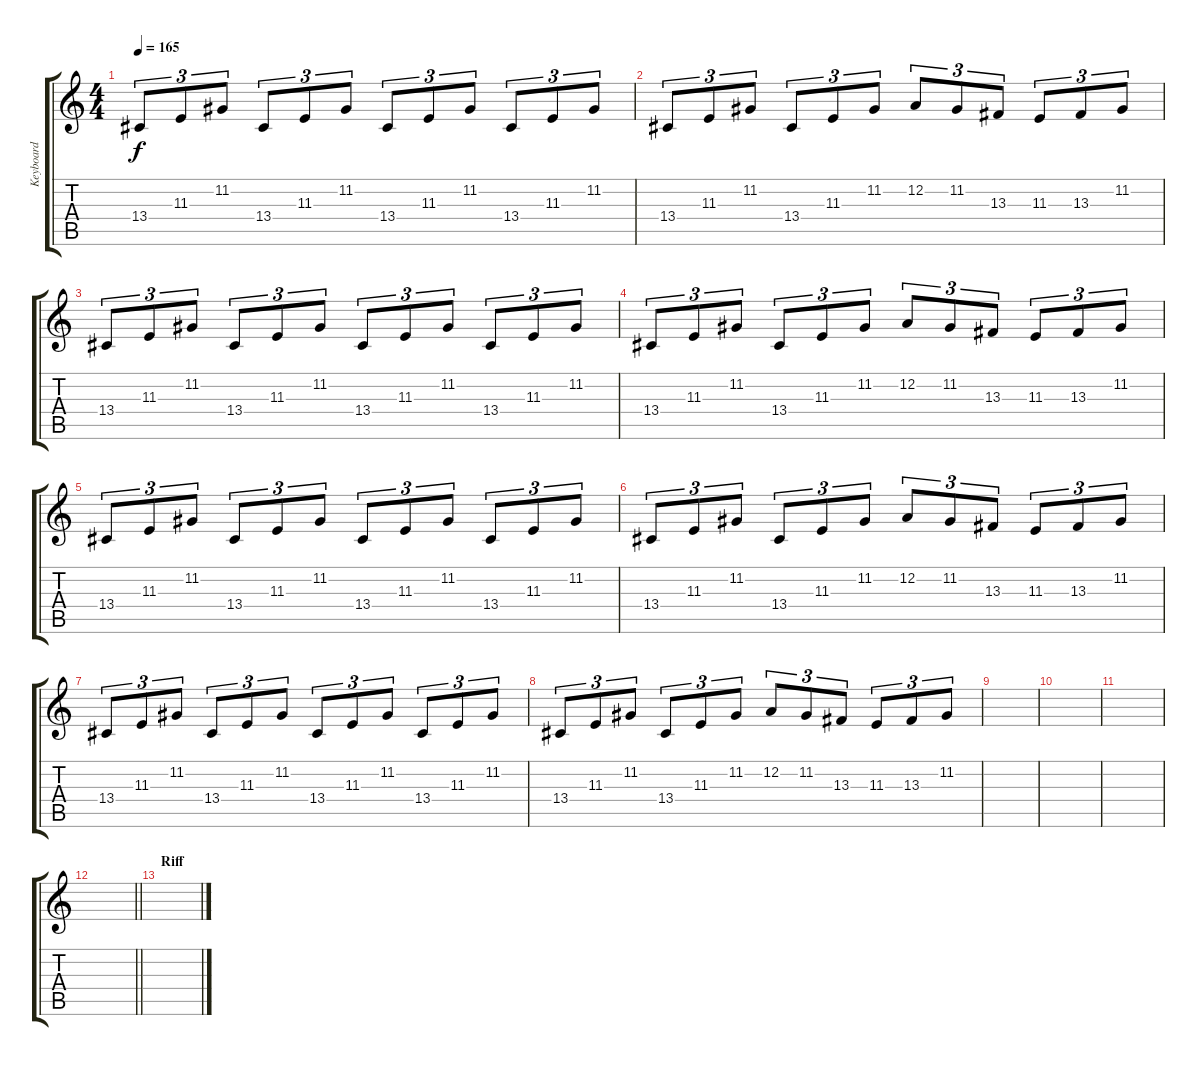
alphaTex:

\track ("Keyboard" "Keyboard") {instrument churchorgan}
\staff {score tabs}
\tuning (D4 A3 F3 C3 G2 D2) {hide}
\ts (4 4)
\tempo 165
\clef g2
\ks c
13.4.8{tu (3 2) dy f} 11.3.8{tu (3 2)} 11.2.8{tu (3 2)} 13.4.8{tu (3 2)} 11.3.8{tu (3 2)} 11.2.8{tu (3 2)} 13.4.8{tu (3 2)} 11.3.8{tu (3 2)} 11.2.8{tu (3 2)} 13.4.8{tu (3 2)} 11.3.8{tu (3 2)} 11.2.8{tu (3 2)} |
13.4.8{tu (3 2)} 11.3.8{tu (3 2)} 11.2.8{tu (3 2)} 13.4.8{tu (3 2)} 11.3.8{tu (3 2)} 11.2.8{tu (3 2)} 12.2.8{tu (3 2)} 11.2.8{tu (3 2)} 13.3.8{tu (3 2)} 11.3.8{tu (3 2)} 13.3.8{tu (3 2)} 11.2.8{tu (3 2)} |
13.4.8{tu (3 2)} 11.3.8{tu (3 2)} 11.2.8{tu (3 2)} 13.4.8{tu (3 2)} 11.3.8{tu (3 2)} 11.2.8{tu (3 2)} 13.4.8{tu (3 2)} 11.3.8{tu (3 2)} 11.2.8{tu (3 2)} 13.4.8{tu (3 2)} 11.3.8{tu (3 2)} 11.2.8{tu (3 2)} |
13.4.8{tu (3 2)} 11.3.8{tu (3 2)} 11.2.8{tu (3 2)} 13.4.8{tu (3 2)} 11.3.8{tu (3 2)} 11.2.8{tu (3 2)} 12.2.8{tu (3 2)} 11.2.8{tu (3 2)} 13.3.8{tu (3 2)} 11.3.8{tu (3 2)} 13.3.8{tu (3 2)} 11.2.8{tu (3 2)} |
13.4.8{tu (3 2)} 11.3.8{tu (3 2)} 11.2.8{tu (3 2)} 13.4.8{tu (3 2)} 11.3.8{tu (3 2)} 11.2.8{tu (3 2)} 13.4.8{tu (3 2)} 11.3.8{tu (3 2)} 11.2.8{tu (3 2)} 13.4.8{tu (3 2)} 11.3.8{tu (3 2)} 11.2.8{tu (3 2)} |
13.4.8{tu (3 2)} 11.3.8{tu (3 2)} 11.2.8{tu (3 2)} 13.4.8{tu (3 2)} 11.3.8{tu (3 2)} 11.2.8{tu (3 2)} 12.2.8{tu (3 2)} 11.2.8{tu (3 2)} 13.3.8{tu (3 2)} 11.3.8{tu (3 2)} 13.3.8{tu (3 2)} 11.2.8{tu (3 2)} |
13.4.8{tu (3 2)} 11.3.8{tu (3 2)} 11.2.8{tu (3 2)} 13.4.8{tu (3 2)} 11.3.8{tu (3 2)} 11.2.8{tu (3 2)} 13.4.8{tu (3 2)} 11.3.8{tu (3 2)} 11.2.8{tu (3 2)} 13.4.8{tu (3 2)} 11.3.8{tu (3 2)} 11.2.8{tu (3 2)} |
13.4.8{tu (3 2)} 11.3.8{tu (3 2)} 11.2.8{tu (3 2)} 13.4.8{tu (3 2)} 11.3.8{tu (3 2)} 11.2.8{tu (3 2)} 12.2.8{tu (3 2)} 11.2.8{tu (3 2)} 13.3.8{tu (3 2)} 11.3.8{tu (3 2)} 13.3.8{tu (3 2)} 11.2.8{tu (3 2)} |
|
|
|
\barLineRight lightlight
|
\section ("" "Riff")
